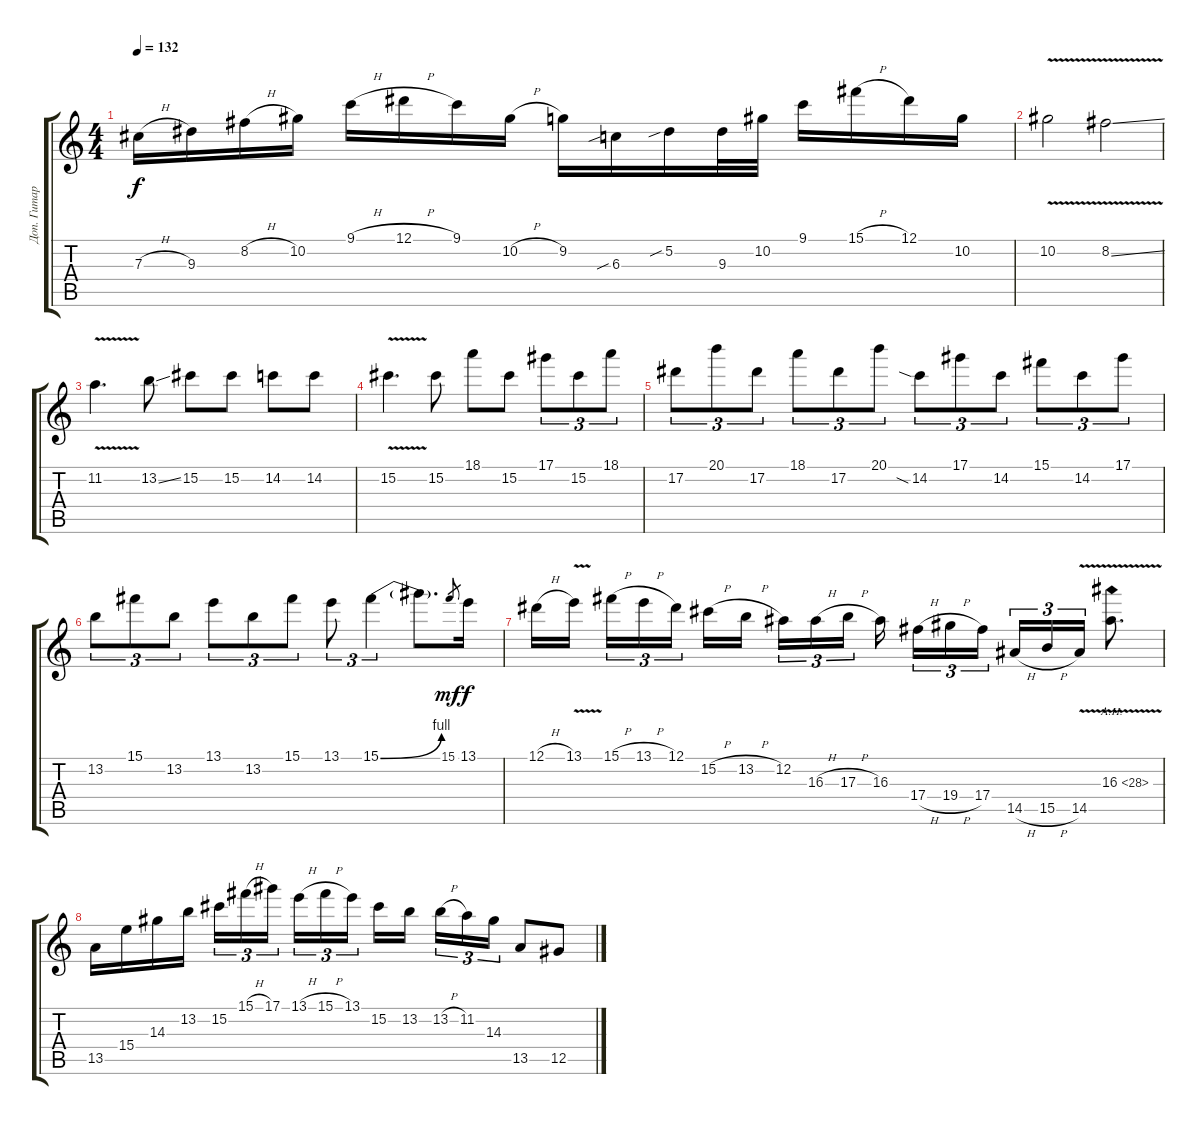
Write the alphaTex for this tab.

\track ("Доп. Гитара" "Доп. Гитар") {instrument distortionguitar}
\staff {score tabs}
\tuning (Eb4 Bb3 Gb3 Db3 Ab2 Eb2) {hide}
\ts (4 4)
\tempo 132
\clef g2
\ks c
7.3{h}.16{dy f} 9.3.16 8.2{h}.16 10.2.16 9.1{h}.16 12.1{h}.16 9.1.16 10.2{h}.16 9.2.16 6.3{sib}.16 5.2{sib}.16 9.3.32 10.2.32 9.1.16 15.1{h}.16 12.1.16 10.2.16 |
10.2{v}.2 8.2{v ss}.2 |
11.2{v}.4{d} 13.2{ss}.8 15.2.8 15.2.8 14.2.8 14.2.8 |
15.2{v}.4{d} 15.2.8 18.1.8 15.2.8 17.1.8{tu (3 2)} 15.2.8{tu (3 2)} 18.1.8{tu (3 2)} |
17.2.8{tu (3 2)} 20.1.8{tu (3 2)} 17.2.8{tu (3 2)} 18.1.8{tu (3 2)} 17.2.8{tu (3 2)} 20.1.8{tu (3 2)} 14.2{sia}.8{tu (3 2)} 17.1.8{tu (3 2)} 14.2.8{tu (3 2)} 15.1.8{tu (3 2)} 14.2.8{tu (3 2)} 17.1.8{tu (3 2)} |
13.2.8{tu (3 2)} 15.1.8{tu (3 2)} 13.2.8{tu (3 2)} 13.1.8{tu (3 2)} 13.2.8{tu (3 2)} 15.1.8{tu (3 2)} 13.1.8{tu (3 2)} 15.1{be (bend 0 0 60 4)}.4{tu (3 2)} 15.1{t}.8{d} 15.1.8{gr dy mf} 13.1.16{dy f} |
12.1{h}.16 13.1{v}.16{beam splitsecondary} 15.1{h}.16{tu (3 2)} 13.1{h}.16{tu (3 2)} 12.1.16{tu (3 2)} 15.2{h}.16 13.2{h}.16{beam splitsecondary} 12.2.16{tu (3 2)} 16.3{h}.16{tu (3 2)} 17.3{h}.16{tu (3 2)} 16.3.16{beam splitsecondary} 17.4{h}.16{tu (3 2)} 19.4{h}.16{tu (3 2)} 17.4.16{tu (3 2) beam splitsecondary} 14.5{h}.16{tu (3 2)} 15.5{h}.16{tu (3 2)} 14.5{v}.16{tu (3 2)} 16.3{ah 12 v}.8{d} |
13.5.16 15.4.16 14.3.16 13.2.16 15.2.16{tu (3 2)} 15.1{h}.16{tu (3 2)} 17.1.16{tu (3 2) beam splitsecondary} 13.1{h}.16{tu (3 2)} 15.1{h}.16{tu (3 2)} 13.1.16{tu (3 2)} 15.2.16 13.2.16{beam splitsecondary} 13.2{h}.16{tu (3 2)} 11.2.16{tu (3 2)} 14.3.16{tu (3 2)} 13.5.8 12.5.8
